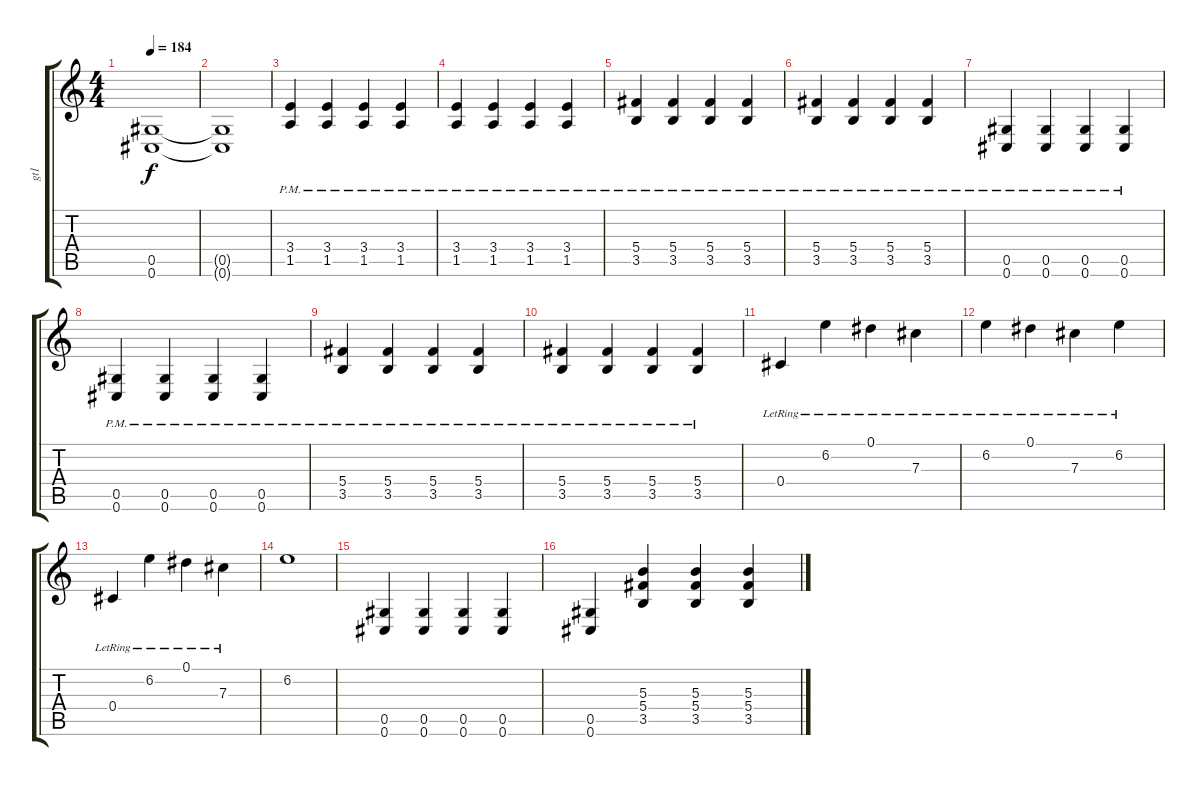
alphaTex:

\track ("gt1" "gt1") {instrument overdrivenguitar}
\staff {score tabs}
\tuning (Eb4 Bb3 Gb3 Db3 Ab2 Db2) {hide}
\ts (4 4)
\tempo 184
\clef g2
\ks c
(0.5{t} 0.6{t}).1{dy f} |
(0.5{t} 0.6{t}).1 |
(3.4{pm} 1.5{pm}).4 (3.4{pm} 1.5{pm}).4 (3.4{pm} 1.5{pm}).4 (3.4{pm} 1.5{pm}).4 |
(3.4{pm} 1.5{pm}).4 (3.4{pm} 1.5{pm}).4 (3.4{pm} 1.5{pm}).4 (3.4{pm} 1.5{pm}).4 |
(5.4{pm} 3.5{pm}).4 (5.4{pm} 3.5{pm}).4 (5.4{pm} 3.5{pm}).4 (5.4{pm} 3.5{pm}).4 |
(5.4{pm} 3.5{pm}).4 (5.4{pm} 3.5{pm}).4 (5.4{pm} 3.5{pm}).4 (5.4{pm} 3.5{pm}).4 |
(0.5{pm} 0.6{pm}).4 (0.5{pm} 0.6{pm}).4 (0.5{pm} 0.6{pm}).4 (0.5{pm} 0.6{pm}).4 |
(0.5{pm} 0.6{pm}).4 (0.5{pm} 0.6{pm}).4 (0.5{pm} 0.6{pm}).4 (0.5{pm} 0.6{pm}).4 |
(5.4{pm} 3.5{pm}).4 (5.4{pm} 3.5{pm}).4 (5.4{pm} 3.5{pm}).4 (5.4{pm} 3.5{pm}).4 |
(5.4{pm} 3.5{pm}).4 (5.4{pm} 3.5{pm}).4 (5.4{pm} 3.5{pm}).4 (5.4{pm} 3.5{pm}).4 |
0.4{lr}.4 6.2{lr}.4 0.1{lr}.4 7.3{lr}.4 |
6.2{lr}.4 0.1{lr}.4 7.3{lr}.4 6.2{lr}.4 |
0.4{lr}.4 6.2{lr}.4 0.1{lr}.4 7.3{lr}.4 |
6.2.1 |
(0.5 0.6).4 (0.5 0.6).4 (0.5 0.6).4 (0.5 0.6).4 |
(0.5 0.6).4 (5.3 5.4 3.5).4 (5.3 5.4 3.5).4 (5.3 5.4 3.5).4
